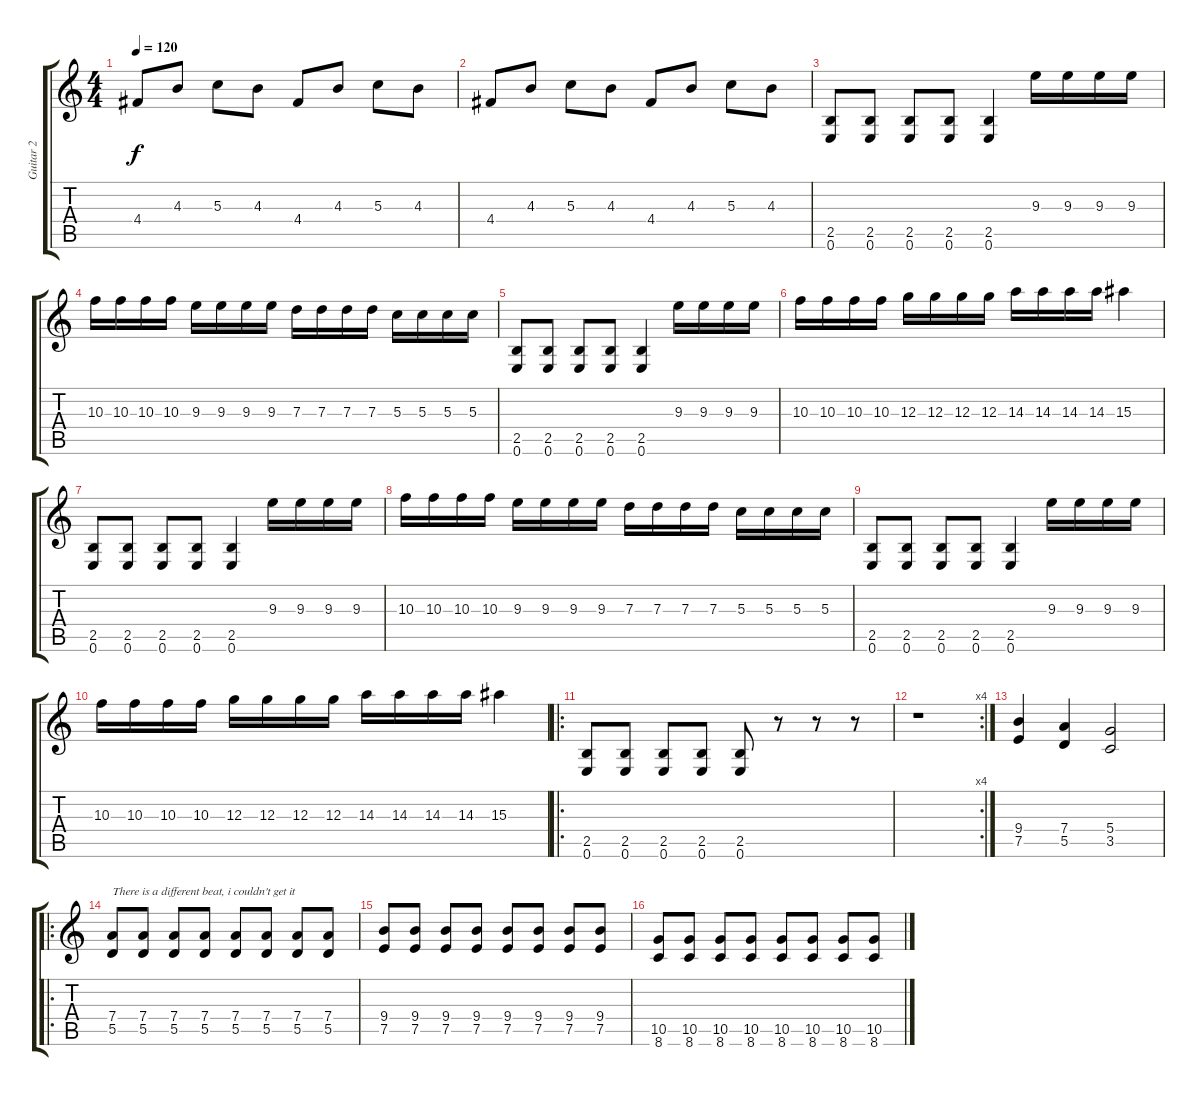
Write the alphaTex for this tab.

\track ("Guitar 2" "Guitar 2") {instrument overdrivenguitar}
\staff {score tabs}
\tuning (E4 B3 G3 D3 A2 E2) {hide}
\ts (4 4)
\tempo 120
\clef g2
\ks c
4.4.8{dy f} 4.3.8 5.3.8 4.3.8 4.4.8 4.3.8 5.3.8 4.3.8 |
4.4.8 4.3.8 5.3.8 4.3.8 4.4.8 4.3.8 5.3.8 4.3.8 |
(2.5 0.6).8 (2.5 0.6).8 (2.5 0.6).8 (2.5 0.6).8 (2.5 0.6).4 9.3.16 9.3.16 9.3.16 9.3.16 |
10.3.16 10.3.16 10.3.16 10.3.16 9.3.16 9.3.16 9.3.16 9.3.16 7.3.16 7.3.16 7.3.16 7.3.16 5.3.16 5.3.16 5.3.16 5.3.16 |
(2.5 0.6).8 (2.5 0.6).8 (2.5 0.6).8 (2.5 0.6).8 (2.5 0.6).4 9.3.16 9.3.16 9.3.16 9.3.16 |
10.3.16 10.3.16 10.3.16 10.3.16 12.3.16 12.3.16 12.3.16 12.3.16 14.3.16 14.3.16 14.3.16 14.3.16 15.3.4 |
(2.5 0.6).8 (2.5 0.6).8 (2.5 0.6).8 (2.5 0.6).8 (2.5 0.6).4 9.3.16 9.3.16 9.3.16 9.3.16 |
10.3.16 10.3.16 10.3.16 10.3.16 9.3.16 9.3.16 9.3.16 9.3.16 7.3.16 7.3.16 7.3.16 7.3.16 5.3.16 5.3.16 5.3.16 5.3.16 |
(2.5 0.6).8 (2.5 0.6).8 (2.5 0.6).8 (2.5 0.6).8 (2.5 0.6).4 9.3.16 9.3.16 9.3.16 9.3.16 |
10.3.16 10.3.16 10.3.16 10.3.16 12.3.16 12.3.16 12.3.16 12.3.16 14.3.16 14.3.16 14.3.16 14.3.16 15.3.4 |
\ro
(2.5 0.6).8 (2.5 0.6).8 (2.5 0.6).8 (2.5 0.6).8 (2.5 0.6).8 r.8 r.8 r.8 |
\rc 4
r.1 |
(9.4 7.5).4 (7.4 5.5).4 (5.4 3.5).2 |
\ro
(7.4 5.5).8{txt "There is a different beat, i couldn't get it"} (7.4 5.5).8 (7.4 5.5).8 (7.4 5.5).8 (7.4 5.5).8 (7.4 5.5).8 (7.4 5.5).8 (7.4 5.5).8 |
(9.4 7.5).8 (9.4 7.5).8 (9.4 7.5).8 (9.4 7.5).8 (9.4 7.5).8 (9.4 7.5).8 (9.4 7.5).8 (9.4 7.5).8 |
(10.5 8.6).8 (10.5 8.6).8 (10.5 8.6).8 (10.5 8.6).8 (10.5 8.6).8 (10.5 8.6).8 (10.5 8.6).8 (10.5 8.6).8
